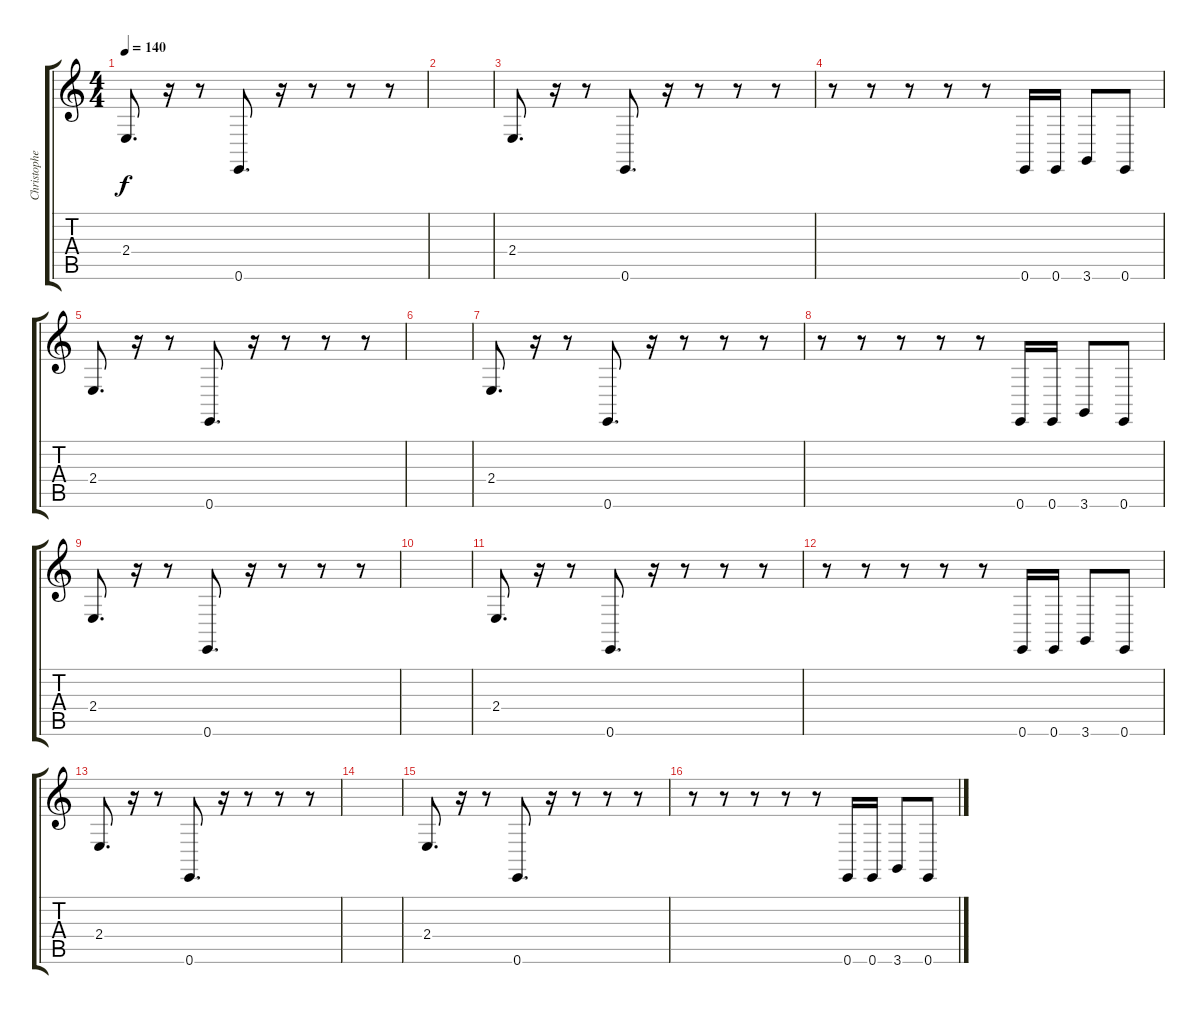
\track ("Christopher Lawrence " "Christophe") {instrument lead2sawtooth}
\staff {score tabs}
\tuning (E4 B3 G3 D3 A2 E2) {hide}
\ts (4 4)
\tempo 140
\clef g2
\ks c
2.4.8{d dy f} r.16 r.8 0.6.8{d} r.16 r.8 r.8 r.8 |
|
2.4.8{d} r.16 r.8 0.6.8{d} r.16 r.8 r.8 r.8 |
r.8 r.8 r.8 r.8 r.8 0.6.16 0.6.16 3.6.8 0.6.8 |
2.4.8{d} r.16 r.8 0.6.8{d} r.16 r.8 r.8 r.8 |
|
2.4.8{d} r.16 r.8 0.6.8{d} r.16 r.8 r.8 r.8 |
r.8 r.8 r.8 r.8 r.8 0.6.16 0.6.16 3.6.8 0.6.8 |
2.4.8{d} r.16 r.8 0.6.8{d} r.16 r.8 r.8 r.8 |
|
2.4.8{d} r.16 r.8 0.6.8{d} r.16 r.8 r.8 r.8 |
r.8 r.8 r.8 r.8 r.8 0.6.16 0.6.16 3.6.8 0.6.8 |
2.4.8{d} r.16 r.8 0.6.8{d} r.16 r.8 r.8 r.8 |
|
2.4.8{d} r.16 r.8 0.6.8{d} r.16 r.8 r.8 r.8 |
r.8 r.8 r.8 r.8 r.8 0.6.16 0.6.16 3.6.8 0.6.8
